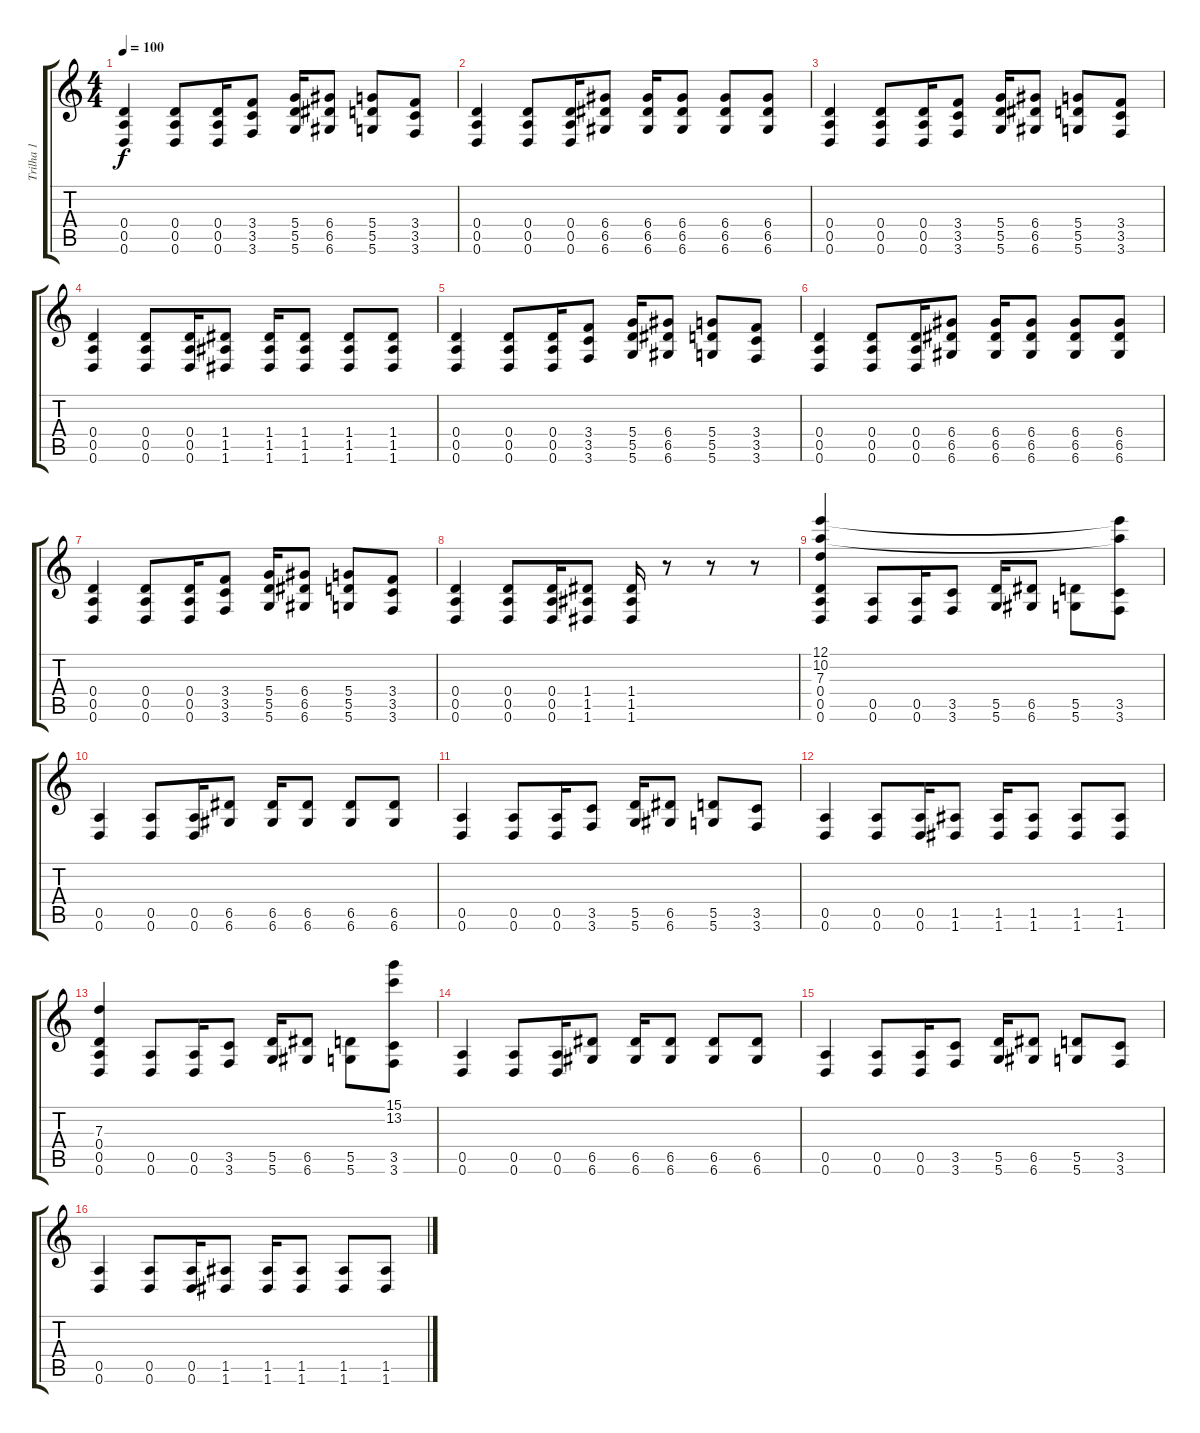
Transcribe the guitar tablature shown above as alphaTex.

\track ("Trilha 1" "Trilha 1") {instrument distortionguitar}
\staff {score tabs}
\tuning (E4 B3 G3 D3 A2 D2) {hide}
\ts (4 4)
\tempo 100
\clef g2
\ks c
(0.4 0.5 0.6).4{dy f instrument distortionguitar} (0.4 0.5 0.6).8 (0.4 0.5 0.6).16 (3.4 3.5 3.6).8 (5.4 5.5 5.6).16 (6.4 6.5 6.6).8 (5.4 5.5 5.6).8 (3.4 3.5 3.6).8 |
(0.4 0.5 0.6).4 (0.4 0.5 0.6).8 (0.4 0.5 0.6).16 (6.4 6.5 6.6).8 (6.4 6.5 6.6).16 (6.4 6.5 6.6).8 (6.4 6.5 6.6).8 (6.4 6.5 6.6).8 |
(0.4 0.5 0.6).4 (0.4 0.5 0.6).8 (0.4 0.5 0.6).16 (3.4 3.5 3.6).8 (5.4 5.5 5.6).16 (6.4 6.5 6.6).8 (5.4 5.5 5.6).8 (3.4 3.5 3.6).8 |
(0.4 0.5 0.6).4 (0.4 0.5 0.6).8 (0.4 0.5 0.6).16 (1.4 1.5 1.6).8 (1.4 1.5 1.6).16 (1.4 1.5 1.6).8 (1.4 1.5 1.6).8 (1.4 1.5 1.6).8 |
(0.4 0.5 0.6).4 (0.4 0.5 0.6).8 (0.4 0.5 0.6).16 (3.4 3.5 3.6).8 (5.4 5.5 5.6).16 (6.4 6.5 6.6).8 (5.4 5.5 5.6).8 (3.4 3.5 3.6).8 |
(0.4 0.5 0.6).4 (0.4 0.5 0.6).8 (0.4 0.5 0.6).16 (6.4 6.5 6.6).8 (6.4 6.5 6.6).16 (6.4 6.5 6.6).8 (6.4 6.5 6.6).8 (6.4 6.5 6.6).8 |
(0.4 0.5 0.6).4 (0.4 0.5 0.6).8 (0.4 0.5 0.6).16 (3.4 3.5 3.6).8 (5.4 5.5 5.6).16 (6.4 6.5 6.6).8 (5.4 5.5 5.6).8 (3.4 3.5 3.6).8 |
(0.4 0.5 0.6).4 (0.4 0.5 0.6).8 (0.4 0.5 0.6).16 (1.4 1.5 1.6).8 (1.4 1.5 1.6).16 r.8 r.8 r.8 |
(12.1 10.2 7.3 0.4 0.5 0.6).4{volume 8} (0.5 0.6).8 (0.5 0.6).16 (3.5 3.6).8 (5.5 5.6).16 (6.5 6.6).8 (5.5 5.6).8 (12.1{t} 10.2{t} 3.5 3.6).8 |
(0.5 0.6).4 (0.5 0.6).8 (0.5 0.6).16 (6.5 6.6).8 (6.5 6.6).16 (6.5 6.6).8 (6.5 6.6).8 (6.5 6.6).8 |
(0.5 0.6).4 (0.5 0.6).8 (0.5 0.6).16 (3.5 3.6).8 (5.5 5.6).16 (6.5 6.6).8 (5.5 5.6).8 (3.5 3.6).8 |
(0.5 0.6).4 (0.5 0.6).8 (0.5 0.6).16 (1.5 1.6).8 (1.5 1.6).16 (1.5 1.6).8 (1.5 1.6).8 (1.5 1.6).8 |
(7.3 0.4 0.5 0.6).4 (0.5 0.6).8 (0.5 0.6).16 (3.5 3.6).8 (5.5 5.6).16 (6.5 6.6).8 (5.5 5.6).8 (15.1 13.2 3.5 3.6).8 |
(0.5 0.6).4 (0.5 0.6).8 (0.5 0.6).16 (6.5 6.6).8 (6.5 6.6).16 (6.5 6.6).8 (6.5 6.6).8 (6.5 6.6).8 |
(0.5 0.6).4 (0.5 0.6).8 (0.5 0.6).16 (3.5 3.6).8 (5.5 5.6).16 (6.5 6.6).8 (5.5 5.6).8 (3.5 3.6).8 |
(0.5 0.6).4 (0.5 0.6).8 (0.5 0.6).16 (1.5 1.6).8 (1.5 1.6).16 (1.5 1.6).8 (1.5 1.6).8 (1.5 1.6).8
